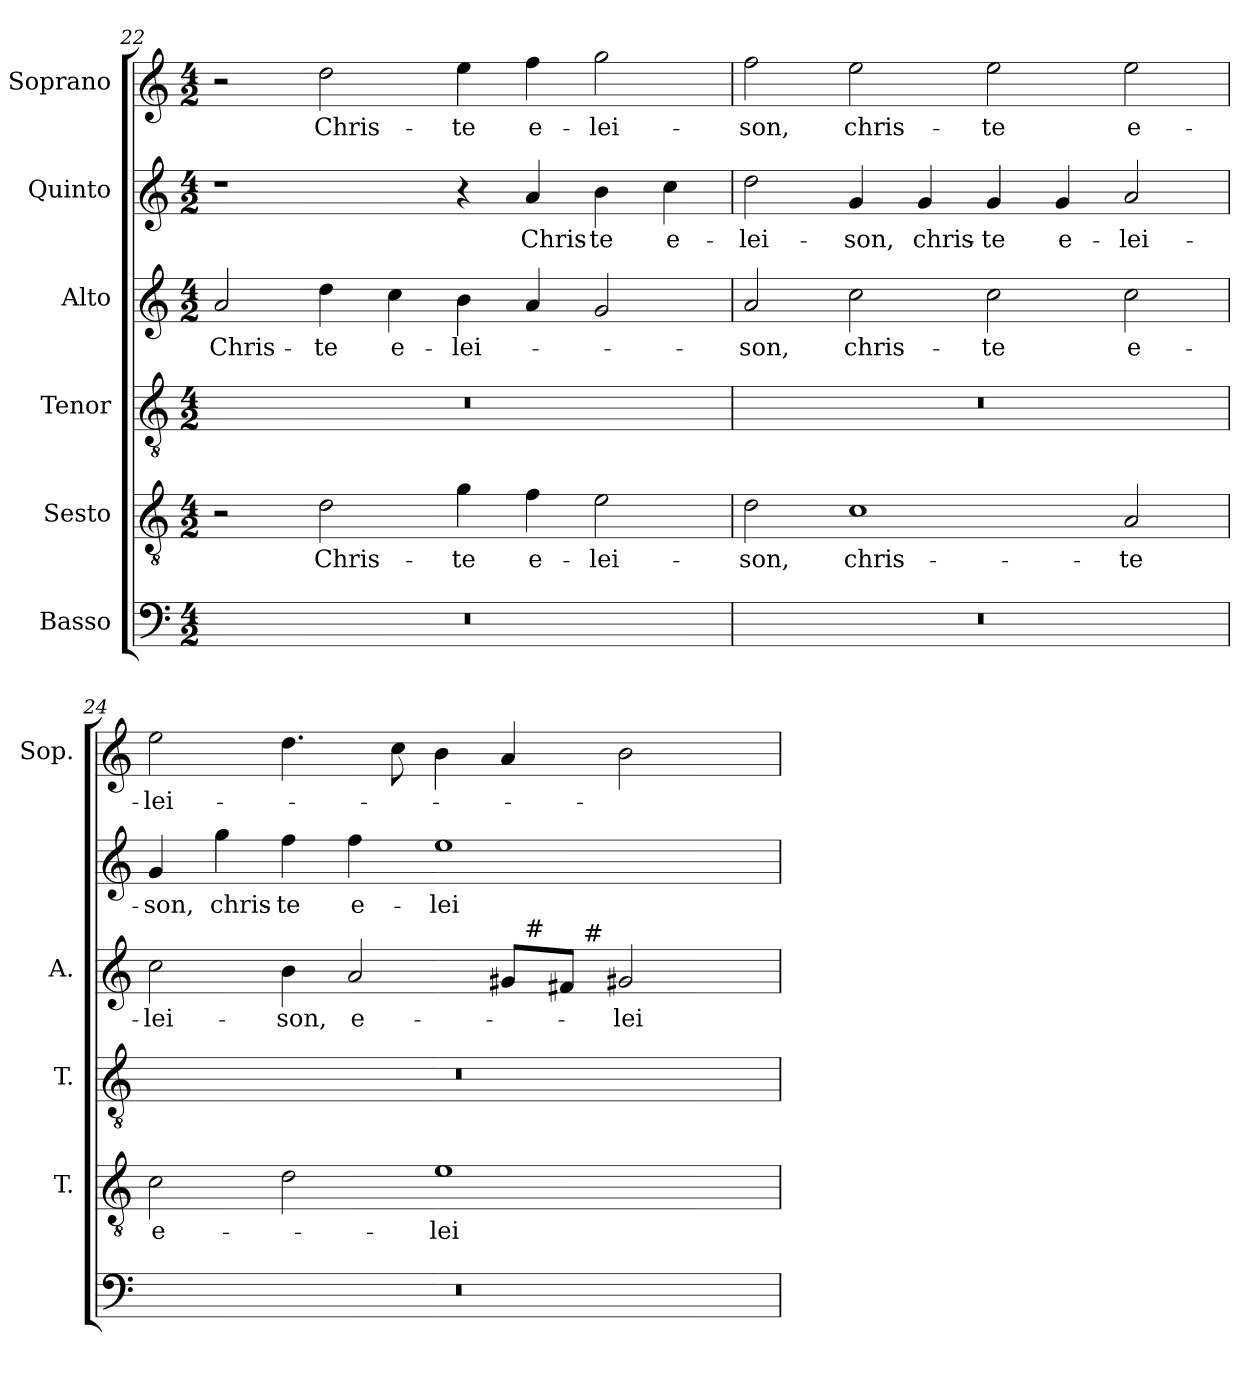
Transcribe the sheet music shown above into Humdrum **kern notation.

**kern	**kern	**text	**kern	**kern	**text	**kern	**text	**kern	**text
*part6	*part5	*part5	*part4	*part3	*part3	*part2	*part2	*part1	*part1
*staff6	*staff5	*staff5	*staff4	*staff3	*staff3	*staff2	*staff2	*staff1	*staff1
*I"Basso	*I"Sesto	*	*I"Tenor	*I"Alto	*	*I"Quinto	*	*I"Soprano	*
*	*I'T.	*	*I'T.	*I'A.	*	*	*	*I'Sop.	*
!!LO:PB:g=z
*clefF4	*clefGv2	*	*clefGv2	*clefG2	*	*clefG2	*	*clefG2	*
*	*ITrd7c12	*	*ITrd7c12	*	*	*	*	*	*
*k[]	*k[]	*	*k[]	*k[]	*	*k[]	*	*k[]	*
*C:	*C:	*	*C:	*C:	*	*C:	*	*C:	*
*M4/2	*M4/2	*	*M4/2	*M4/2	*	*M4/2	*	*M4/2	*
=22	=22	=22	=22	=22	=22	=22	=22	=22	=22
!LO:N:vis=1	!	!	!LO:N:vis=1	!	!	!	!	!	!
!	!	!	!	!	!LO:LY:b:color=#000000	!	!	!	!
0r	2r	.	0r	2ai/	Chris-	1r	.	2r	.
!	!	!LO:LY:b:color=#000000	!	!	!	!	!	!	!
!	!	!	!	!	!LO:LY:b:color=#000000	!	!	!	!
!	!	!	!	!	!	!	!	!	!LO:LY:b:color=#000000
.	2Di\	Chris-	.	4ddi\	-te	.	.	2ddi\	Chris-
!	!	!	!	!	!LO:LY:b:color=#000000	!	!	!	!
.	.	.	.	4cci\	e-	.	.	.	.
!	!	!LO:LY:b:color=#000000	!	!	!	!	!	!	!
!	!	!	!	!	!LO:LY:b:color=#000000	!	!	!	!
!	!	!	!	!	!	!	!	!	!LO:LY:b:color=#000000
.	4Gi\	-te	.	4bi\	-lei-	4r	.	4eei\	-te
!	!	!LO:LY:b:color=#000000	!	!	!	!	!	!	!
!	!	!	!	!	!	!	!LO:LY:b:color=#000000	!	!
!	!	!	!	!	!	!	!	!	!LO:LY:b:color=#000000
.	4Fi\	e-	.	4ai/	.	4ai/	Chris-	4ffi\	e-
!	!	!LO:LY:b:color=#000000	!	!	!	!	!	!	!
!	!	!	!	!	!	!	!LO:LY:b:color=#000000	!	!
!	!	!	!	!	!	!	!	!	!LO:LY:b:color=#000000
.	2Ei\	-lei-	.	2gi/	.	4bi\	-te	2ggi\	-lei-
!	!	!	!	!	!	!	!LO:LY:b:color=#000000	!	!
.	.	.	.	.	.	4cci\	e-	.	.
=23	=23	=23	=23	=23	=23	=23	=23	=23	=23
!LO:N:vis=1	!	!	!	!	!	!	!	!	!
!	!	!LO:LY:b:color=#000000	!LO:N:vis=1	!	!	!	!	!	!
!	!	!	!	!	!LO:LY:b:color=#000000	!	!	!	!
!	!	!	!	!	!	!	!LO:LY:b:color=#000000	!	!
!	!	!	!	!	!	!	!	!	!LO:LY:b:color=#000000
0r	2Di\	-son,	0r	2ai/	-son,	2ddi\	-lei-	2ffi\	-son,
!	!	!LO:LY:b:color=#000000	!	!	!	!	!	!	!
!	!	!	!	!	!LO:LY:b:color=#000000	!	!	!	!
!	!	!	!	!	!	!	!LO:LY:b:color=#000000	!	!
!	!	!	!	!	!	!	!	!	!LO:LY:b:color=#000000
.	1Ci	chris-	.	2cci\	chris-	4gi/	-son,	2eei\	chris-
!	!	!	!	!	!	!	!LO:LY:b:color=#000000	!	!
.	.	.	.	.	.	4gi/	chris-	.	.
!	!	!	!	!	!LO:LY:b:color=#000000	!	!	!	!
!	!	!	!	!	!	!	!LO:LY:b:color=#000000	!	!
!	!	!	!	!	!	!	!	!	!LO:LY:b:color=#000000
.	.	.	.	2cci\	-te	4gi/	-te	2eei\	-te
!	!	!	!	!	!	!	!LO:LY:b:color=#000000	!	!
.	.	.	.	.	.	4gi/	e-	.	.
!	!	!LO:LY:b:color=#000000	!	!	!	!	!	!	!
!	!	!	!	!	!LO:LY:b:color=#000000	!	!	!	!
!	!	!	!	!	!	!	!LO:LY:b:color=#000000	!	!
!	!	!	!	!	!	!	!	!	!LO:LY:b:color=#000000
.	2AAi/	-te	.	2cci\	e-	2ai/	-lei-	2eei\	e-
=24	=24	=24	=24	=24	=24	=24	=24	=24	=24
!LO:N:vis=1	!	!	!	!	!	!	!	!	!
!	!	!LO:LY:b:color=#000000	!LO:N:vis=1	!	!	!	!	!	!
!	!	!	!	!	!LO:LY:b:color=#000000	!	!	!	!
!	!	!	!	!	!	!	!LO:LY:b:color=#000000	!	!
!	!	!	!	!	!	!	!	!	!LO:LY:b:color=#000000
*	*	*	*	*^	*	*	*	*	*
*	*	*	*	*	*^	*	*	*	*	*
0r	2Ci\	e-	0r	2cci\	1ryy	1ryy	-lei-	4gi/	-son,	2eei\	-lei-
!	!	!	!	!	!	!	!	!	!LO:LY:b:color=#000000	!	!
.	.	.	.	.	.	.	.	4ggi\	chris-	.	.
!	!	!	!	!	!	!	!LO:LY:b:color=#000000	!	!	!	!
!	!	!	!	!	!	!	!	!	!LO:LY:b:color=#000000	!	!
.	2Di\	.	.	4bi\	.	.	-son,	4ffi\	-te	4.ddi\	.
!	!	!	!	!	!	!	!LO:LY:b:color=#000000	!	!	!	!
!	!	!	!	!	!	!	!	!	!LO:LY:b:color=#000000	!	!
.	.	.	.	2ai/	.	.	e-	4ffi\	e-	.	.
.	.	.	.	.	.	.	.	.	.	8cci\	.
!	!	!LO:LY:b:color=#000000	!	!	!	!	!	!	!	!	!
!	!	!	!	!	!	!	!	!	!LO:LY:b:color=#000000	!	!
.	1Ei	-lei-	.	.	4ryy	4ryy	.	1eei	-lei-	4bi\	.
.	.	.	.	8g#i/L	32ryy	8ryy	.	.	.	4ai/	.
.	.	.	.	.	256ryy	.	.	.	.	.	.
!	!	!	!	!	!LO:TX:a:t=#	!	!	!	!	!	!
.	.	.	.	.	2ryy	.	.	.	.	.	.
.	.	.	.	8f#i/J	.	32ryy	.	.	.	.	.
.	.	.	.	.	.	256ryy	.	.	.	.	.
!	!	!	!	!	!	!LO:TX:a:t=#	!	!	!	!	!
.	.	.	.	.	.	2ryy	.	.	.	.	.
!	!	!	!	!	!	!	!LO:LY:b:color=#000000	!	!	!	!
.	.	.	.	2g#Xi/	.	.	-lei-	.	.	2bi\	.
.	.	.	.	.	8ryy	.	.	.	.	.	.
.	.	.	.	.	16ryy	16ryy	.	.	.	.	.
.	.	.	.	.	64..ryy	64..ryy	.	.	.	.	.
*	*	*	*	*v	*v	*v	*	*	*	*	*
=	=	=	=	=	=	=	=	=	=
*-	*-	*-	*-	*-	*-	*-	*-	*-	*-
